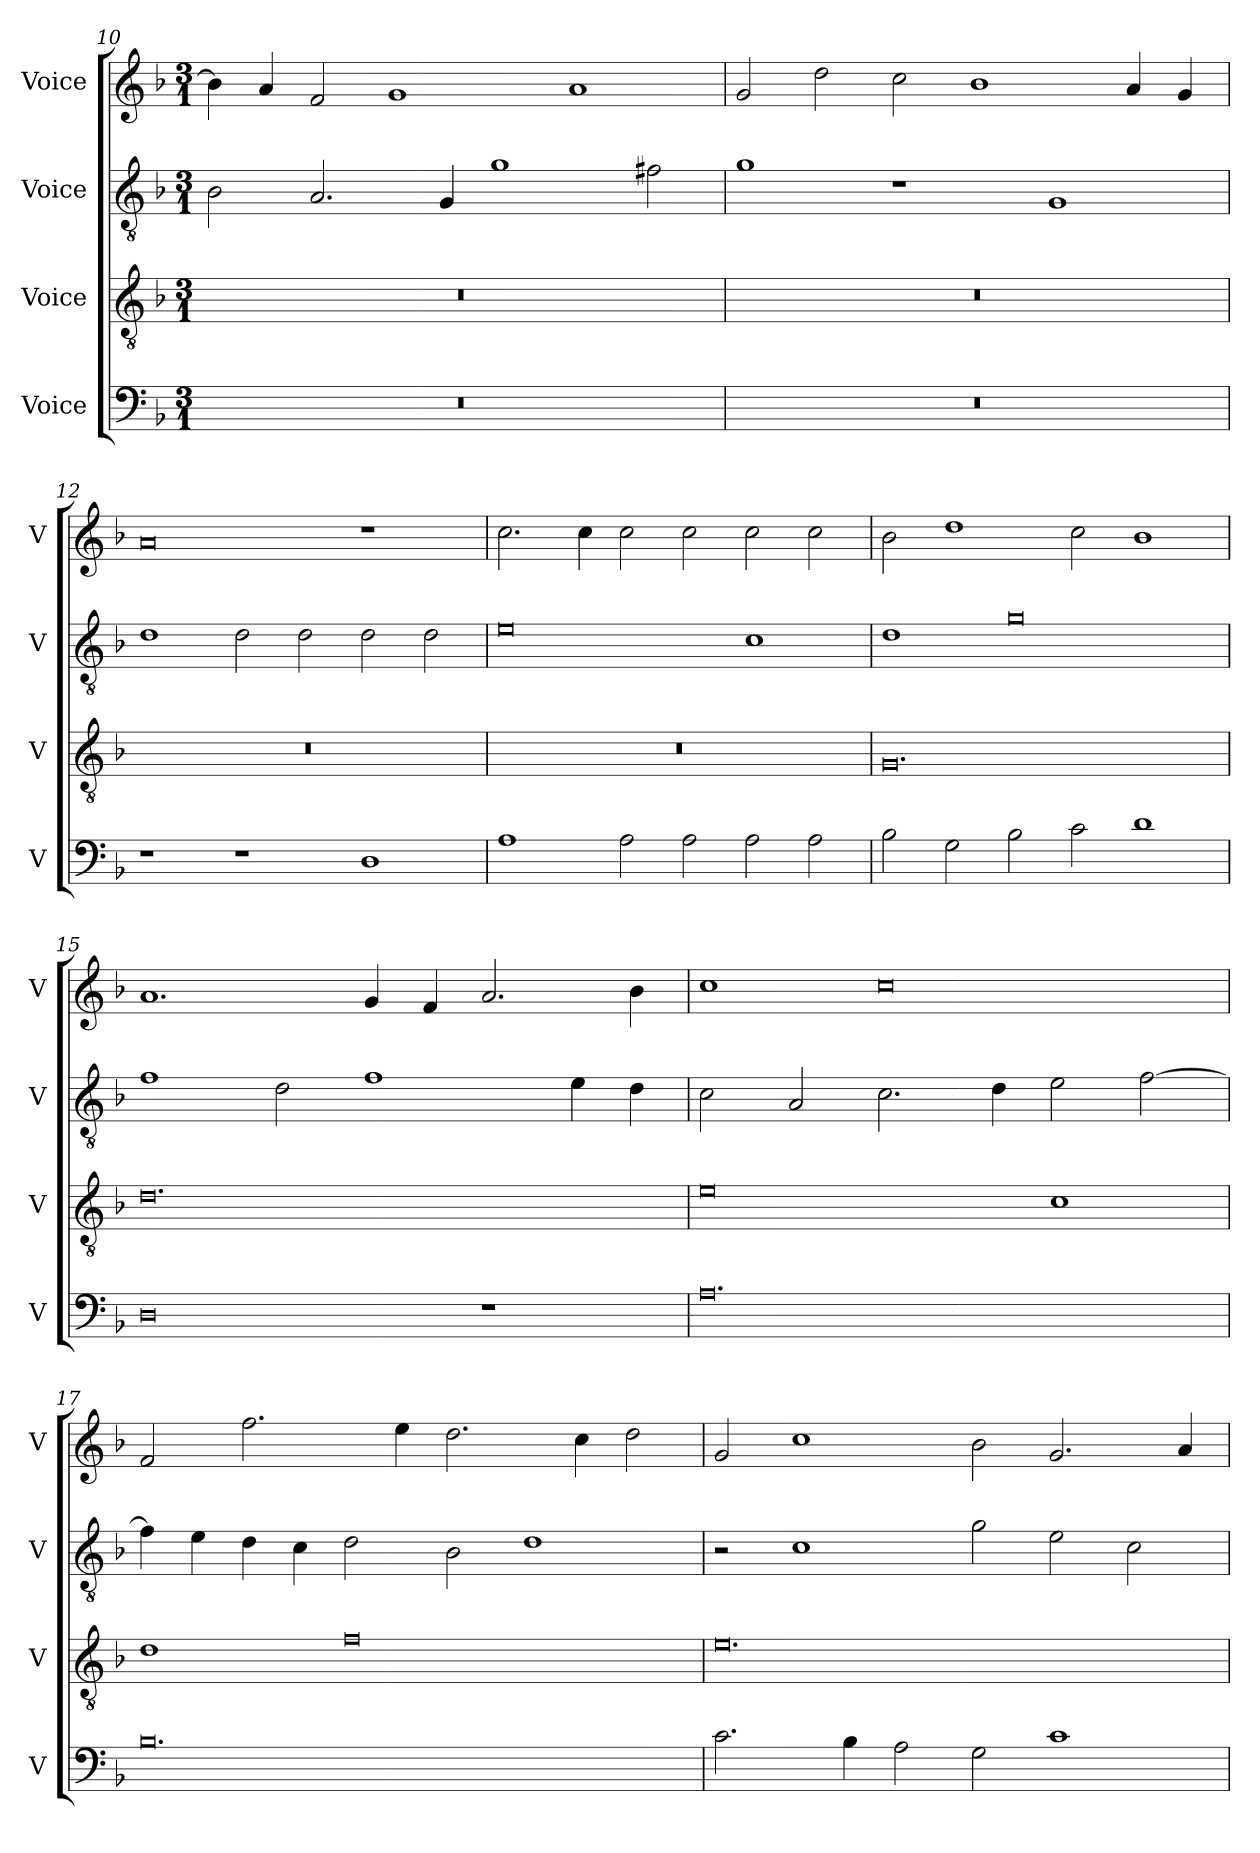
**kern	**kern	**kern	**kern
*part4	*part3	*part2	*part1
*staff4	*staff3	*staff2	*staff1
*I"Voice	*I"Voice	*I"Voice	*I"Voice
*I'V	*I'V	*I'V	*I'V
!!LO:LB:g=z
*clefF4	*clefGv2	*clefGv2	*clefG2
*k[b-]	*k[b-]	*k[b-]	*k[b-]
*M3/1	*M3/1	*M3/1	*M3/1
=10	=10	=10	=10
0.r	0.r	2B-\	4b-\]
.	.	.	4a/
.	.	2.A/	2f/
.	.	.	1g
.	.	4G/	.
.	.	1g	.
.	.	.	1a
.	.	2f#X\	.
=11	=11	=11	=11
0.r	0.r	1g	2g/
.	.	.	2dd\
.	.	1r	2cc\
.	.	.	1b-
.	.	1G	.
.	.	.	4a/
.	.	.	4g/
!!LO:LB:g=z
=12	=12	=12	=12
1r	0.r	1d	0a
1r	.	2d\	.
.	.	2d\	.
1D	.	2d\	1r
.	.	2d\	.
=13	=13	=13	=13
1A	0.r	0e	2.cc\
.	.	.	4cc\
2A\	.	.	2cc\
2A\	.	.	2cc\
2A\	.	1c	2cc\
2A\	.	.	2cc\
!!LO:LB:g=z
=14	=14	=14	=14
2B-\	0.G	1d	2b-\
2G\	.	.	1dd
2B-\	.	0g	.
2c\	.	.	2cc\
1d	.	.	1b-
=15	=15	=15	=15
0D	0.d	1f	1.a
.	.	2d\	.
.	.	1f	4g/
.	.	.	4f/
1r	.	.	2.a/
.	.	4e\	.
.	.	4d\	4b-\
!!LO:PB:g=z
=16	=16	=16	=16
0.A	0e	2c\	1cc
.	.	2A/	.
.	.	2.c\	0cc
.	.	4d\	.
.	1c	2e\	.
.	.	[2f\	.
=17	=17	=17	=17
0.B-	1d	4f\]	2f/
.	.	4e\	.
.	.	4d\	2.ff\
.	.	4c\	.
.	0f	2d\	.
.	.	.	4ee\
.	.	2B-\	2.dd\
.	.	1d	.
.	.	.	4cc\
.	.	.	2dd\
!!LO:LB:g=z
=18	=18	=18	=18
2.c\	0.e	2r	2g/
.	.	1c	1cc
4B-\	.	.	.
2A\	.	.	.
2G\	.	2g\	2b-\
1c	.	2e\	2.g/
.	.	2c\	.
.	.	.	4a/
=	=	=	=
*-	*-	*-	*-
